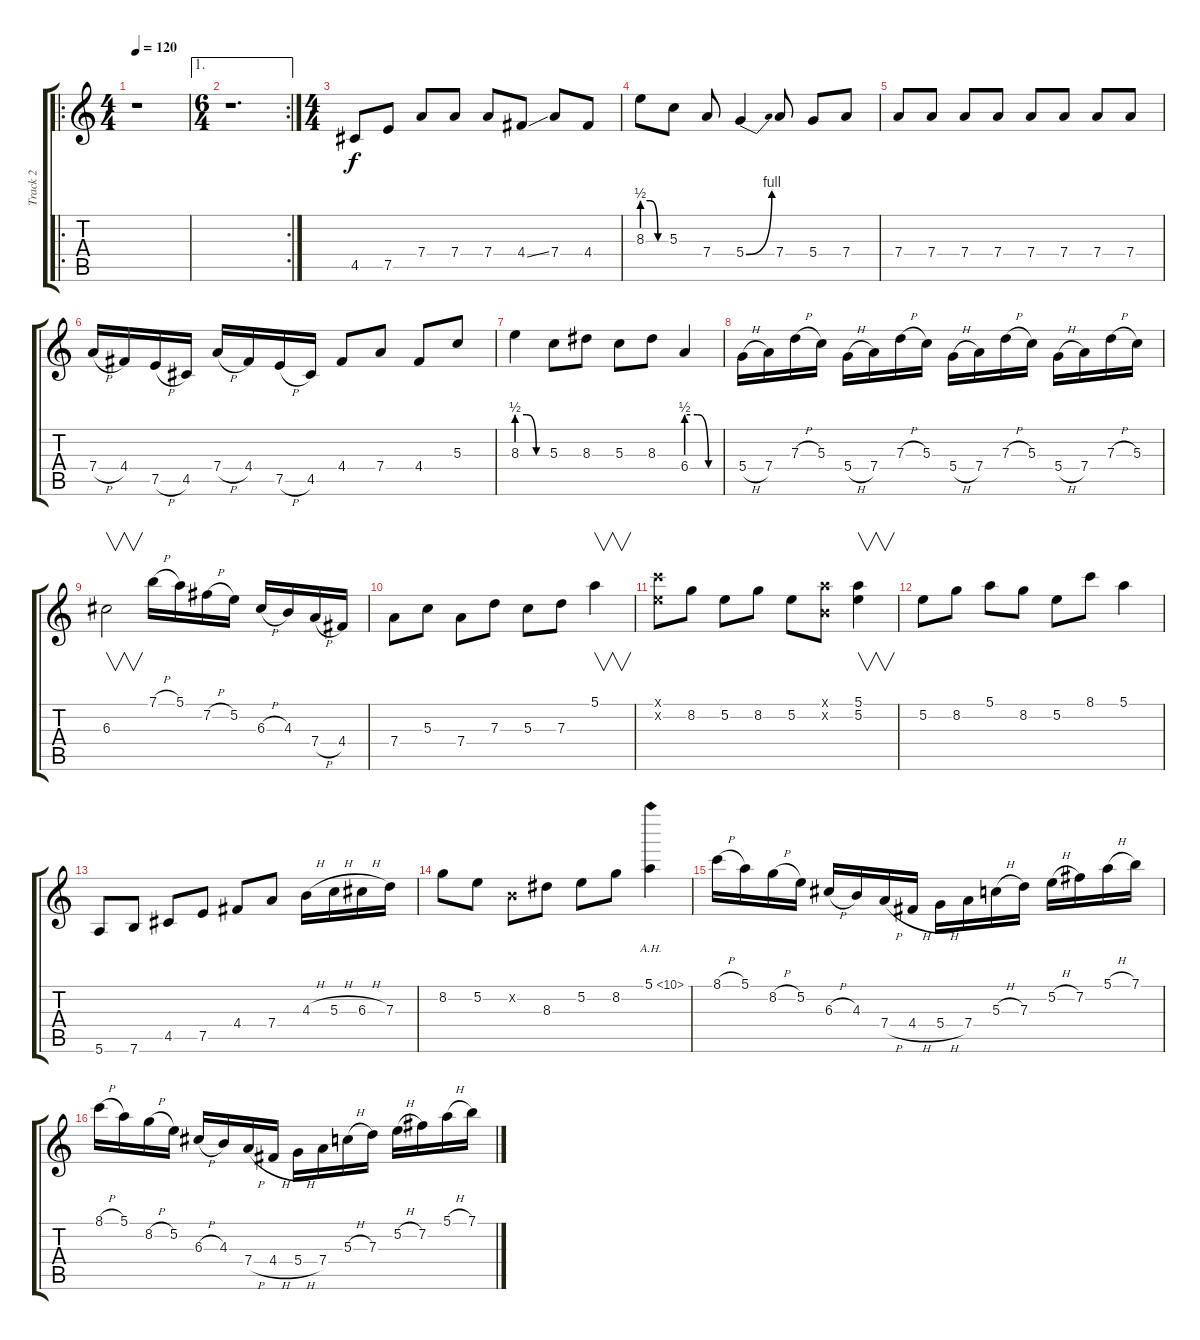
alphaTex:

\track ("Track 2" "Track 2") {instrument electricguitarjazz}
\staff {score tabs}
\tuning (E4 B3 G3 D3 A2 E2) {hide}
\ro
\ts (4 4)
\tempo 120
\clef g2
\ks c
r.1{dy f instrument electricguitarjazz} |
\ae 1
\rc 2
\ts (6 4)
r.1{d} |
\ts (4 4)
4.5.8{volume 16} 7.5.8 7.4.8 7.4.8 7.4.8 4.4{ss}.8 7.4.8 4.4.8 |
8.3{be (custom 0 2 20 2 40 0 60 0)}.8 5.3.8 7.4.8 5.4{be (bend 0 0 60 4)}.4 7.4.8 5.4.8 7.4.8 |
7.4.8 7.4.8 7.4.8 7.4.8 7.4.8 7.4.8 7.4.8 7.4.8 |
7.4{h}.16 4.4.16 7.5{h}.16 4.5.16 7.4{h}.16 4.4.16 7.5{h}.16 4.5.16 4.4.8 7.4.8 4.4.8 5.3.8 |
8.3{be (custom 0 2 20 2 40 0 60 0)}.4 5.3.8 8.3.8 5.3.8 8.3.8 6.4{be (custom 0 2 20 2 40 0 60 0)}.4 |
5.4{h}.16 7.4.16 7.3{h}.16 5.3.16 5.4{h}.16 7.4.16 7.3{h}.16 5.3.16 5.4{h}.16 7.4.16 7.3{h}.16 5.3.16 5.4{h}.16 7.4.16 7.3{h}.16 5.3.16 |
6.3.2{v} 7.1{h}.16 5.1.16 7.2{h}.16 5.2.16 6.3{h}.16 4.3.16 7.4{h}.16 4.4.16 |
7.4.8 5.3.8 7.4.8 7.3.8 5.3.8 7.3.8 5.1.4{v} |
(8.1{x} 5.2{x}).8 8.2.8 5.2.8 8.2.8 5.2.8 (5.1{x} 0.2{x}).8 (5.1 5.2).4{v} |
5.2.8 8.2.8 5.1.8 8.2.8 5.2.8 8.1.8 5.1.4 |
5.6.8 7.6.8 4.5.8 7.5.8 4.4.8 7.4.8 4.3{h}.16 5.3{h}.16 6.3{h}.16 7.3.16 |
8.2.8 5.2.8 0.2{x}.8 8.3.8 5.2.8 8.2.8 5.1{ah 5}.4 |
8.1{h}.16 5.1.16 8.2{h}.16 5.2.16 6.3{h}.16 4.3.16 7.4{h}.16 4.4{h}.16 5.4{h}.16 7.4.16 5.3{h}.16 7.3.16 5.2{h}.16 7.2.16 5.1{h}.16 7.1.16 |
8.1{h}.16 5.1.16 8.2{h}.16 5.2.16 6.3{h}.16 4.3.16 7.4{h}.16 4.4{h}.16 5.4{h}.16 7.4.16 5.3{h}.16 7.3.16 5.2{h}.16 7.2.16 5.1{h}.16 7.1.16
